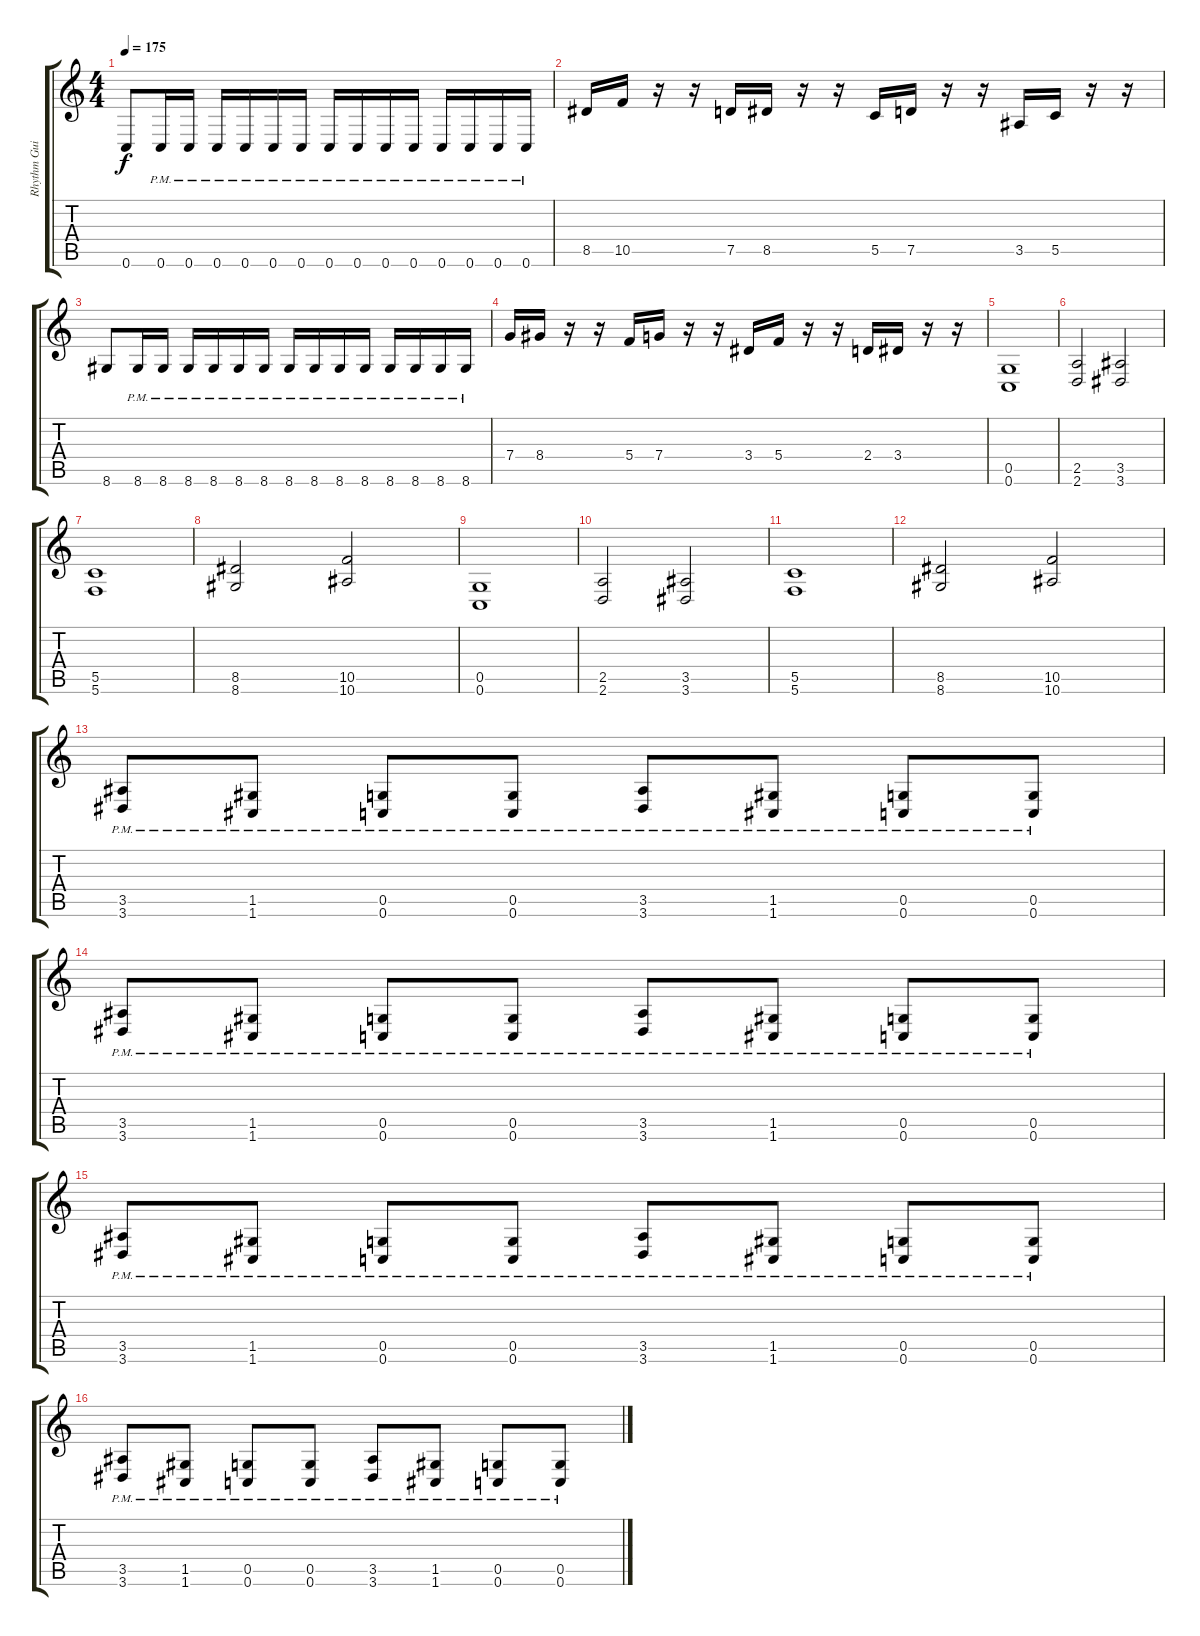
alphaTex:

\track ("Rhythm Guitar" "Rhythm Gui") {instrument distortionguitar}
\staff {score tabs}
\tuning (D4 A3 F3 C3 G2 C2) {hide}
\ts (4 4)
\tempo 175
\clef g2
\ks c
0.6.8{dy f} 0.6{pm}.16 0.6{pm}.16 0.6{pm}.16 0.6{pm}.16 0.6{pm}.16 0.6{pm}.16 0.6{pm}.16 0.6{pm}.16 0.6{pm}.16 0.6{pm}.16 0.6{pm}.16 0.6{pm}.16 0.6{pm}.16 0.6{pm}.16 |
8.5.16 10.5.16 r.16 r.16 7.5.16 8.5.16 r.16 r.16 5.5.16 7.5.16 r.16 r.16 3.5.16 5.5.16 r.16 r.16 |
8.6.8 8.6{pm}.16 8.6{pm}.16 8.6{pm}.16 8.6{pm}.16 8.6{pm}.16 8.6{pm}.16 8.6{pm}.16 8.6{pm}.16 8.6{pm}.16 8.6{pm}.16 8.6{pm}.16 8.6{pm}.16 8.6{pm}.16 8.6{pm}.16 |
7.4.16 8.4.16 r.16 r.16 5.4.16 7.4.16 r.16 r.16 3.4.16 5.4.16 r.16 r.16 2.4.16 3.4.16 r.16 r.16 |
(0.5 0.6).1 |
(2.5 2.6).2 (3.5 3.6).2 |
(5.5 5.6).1 |
(8.5 8.6).2 (10.5 10.6).2 |
(0.5 0.6).1 |
(2.5 2.6).2 (3.5 3.6).2 |
(5.5 5.6).1 |
(8.5 8.6).2 (10.5 10.6).2 |
(3.5{pm} 3.6{pm}).8 (1.5{pm} 1.6{pm}).8 (0.5{pm} 0.6{pm}).8 (0.5{pm} 0.6{pm}).8 (3.5{pm} 3.6{pm}).8 (1.5{pm} 1.6{pm}).8 (0.5{pm} 0.6{pm}).8 (0.5{pm} 0.6{pm}).8 |
(3.5{pm} 3.6{pm}).8 (1.5{pm} 1.6{pm}).8 (0.5{pm} 0.6{pm}).8 (0.5{pm} 0.6{pm}).8 (3.5{pm} 3.6{pm}).8 (1.5{pm} 1.6{pm}).8 (0.5{pm} 0.6{pm}).8 (0.5{pm} 0.6{pm}).8 |
(3.5{pm} 3.6{pm}).8 (1.5{pm} 1.6{pm}).8 (0.5{pm} 0.6{pm}).8 (0.5{pm} 0.6{pm}).8 (3.5{pm} 3.6{pm}).8 (1.5{pm} 1.6{pm}).8 (0.5{pm} 0.6{pm}).8 (0.5{pm} 0.6{pm}).8 |
(3.5{pm} 3.6{pm}).8 (1.5{pm} 1.6{pm}).8 (0.5{pm} 0.6{pm}).8 (0.5{pm} 0.6{pm}).8 (3.5{pm} 3.6{pm}).8 (1.5{pm} 1.6{pm}).8 (0.5{pm} 0.6{pm}).8 (0.5{pm} 0.6{pm}).8
